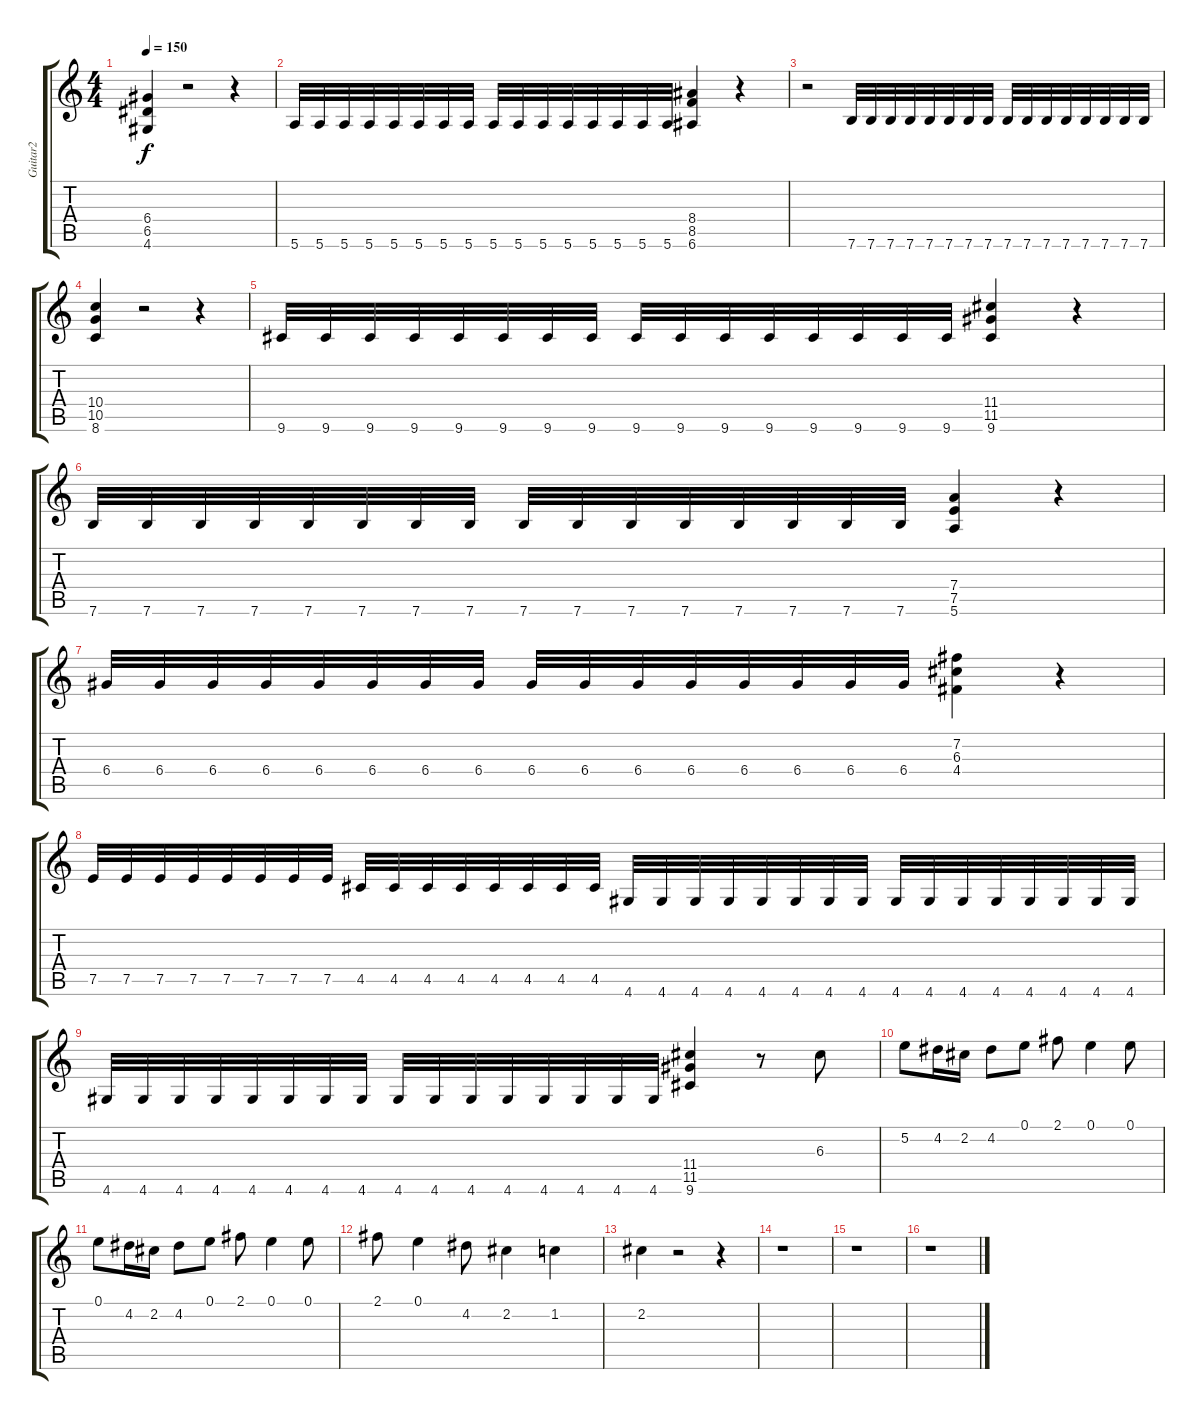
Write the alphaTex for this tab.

\track ("Guitar2" "Guitar2") {instrument distortionguitar}
\staff {score tabs}
\tuning (E4 B3 G3 D3 A2 E2) {hide}
\ts (4 4)
\tempo 150
\clef g2
\ks c
(6.4 6.5 4.6).4{dy f} r.2 r.4 |
5.6.32 5.6.32 5.6.32 5.6.32 5.6.32 5.6.32 5.6.32 5.6.32 5.6.32 5.6.32 5.6.32 5.6.32 5.6.32 5.6.32 5.6.32 5.6.32 (8.4 8.5 6.6).4 r.4 |
r.2 7.6.32 7.6.32 7.6.32 7.6.32 7.6.32 7.6.32 7.6.32 7.6.32 7.6.32 7.6.32 7.6.32 7.6.32 7.6.32 7.6.32 7.6.32 7.6.32 |
(10.4 10.5 8.6).4 r.2 r.4 |
9.6.32 9.6.32 9.6.32 9.6.32 9.6.32 9.6.32 9.6.32 9.6.32 9.6.32 9.6.32 9.6.32 9.6.32 9.6.32 9.6.32 9.6.32 9.6.32 (11.4 11.5 9.6).4 r.4 |
7.6.32 7.6.32 7.6.32 7.6.32 7.6.32 7.6.32 7.6.32 7.6.32 7.6.32 7.6.32 7.6.32 7.6.32 7.6.32 7.6.32 7.6.32 7.6.32 (7.4 7.5 5.6).4 r.4 |
6.4.32 6.4.32 6.4.32 6.4.32 6.4.32 6.4.32 6.4.32 6.4.32 6.4.32 6.4.32 6.4.32 6.4.32 6.4.32 6.4.32 6.4.32 6.4.32 (7.2 6.3 4.4).4 r.4 |
7.5.32 7.5.32 7.5.32 7.5.32 7.5.32 7.5.32 7.5.32 7.5.32 4.5.32 4.5.32 4.5.32 4.5.32 4.5.32 4.5.32 4.5.32 4.5.32 4.6.32 4.6.32 4.6.32 4.6.32 4.6.32 4.6.32 4.6.32 4.6.32 4.6.32 4.6.32 4.6.32 4.6.32 4.6.32 4.6.32 4.6.32 4.6.32 |
4.6.32 4.6.32 4.6.32 4.6.32 4.6.32 4.6.32 4.6.32 4.6.32 4.6.32 4.6.32 4.6.32 4.6.32 4.6.32 4.6.32 4.6.32 4.6.32 (11.4 11.5 9.6).4 r.8 6.3.8 |
5.2.8 4.2.16 2.2.16 4.2.8 0.1.8 2.1.8 0.1.4 0.1.8 |
0.1.8 4.2.16 2.2.16 4.2.8 0.1.8 2.1.8 0.1.4 0.1.8 |
2.1.8 0.1.4 4.2.8 2.2.4 1.2.4 |
2.2.4 r.2 r.4 |
r.1 |
r.1 |
r.1
